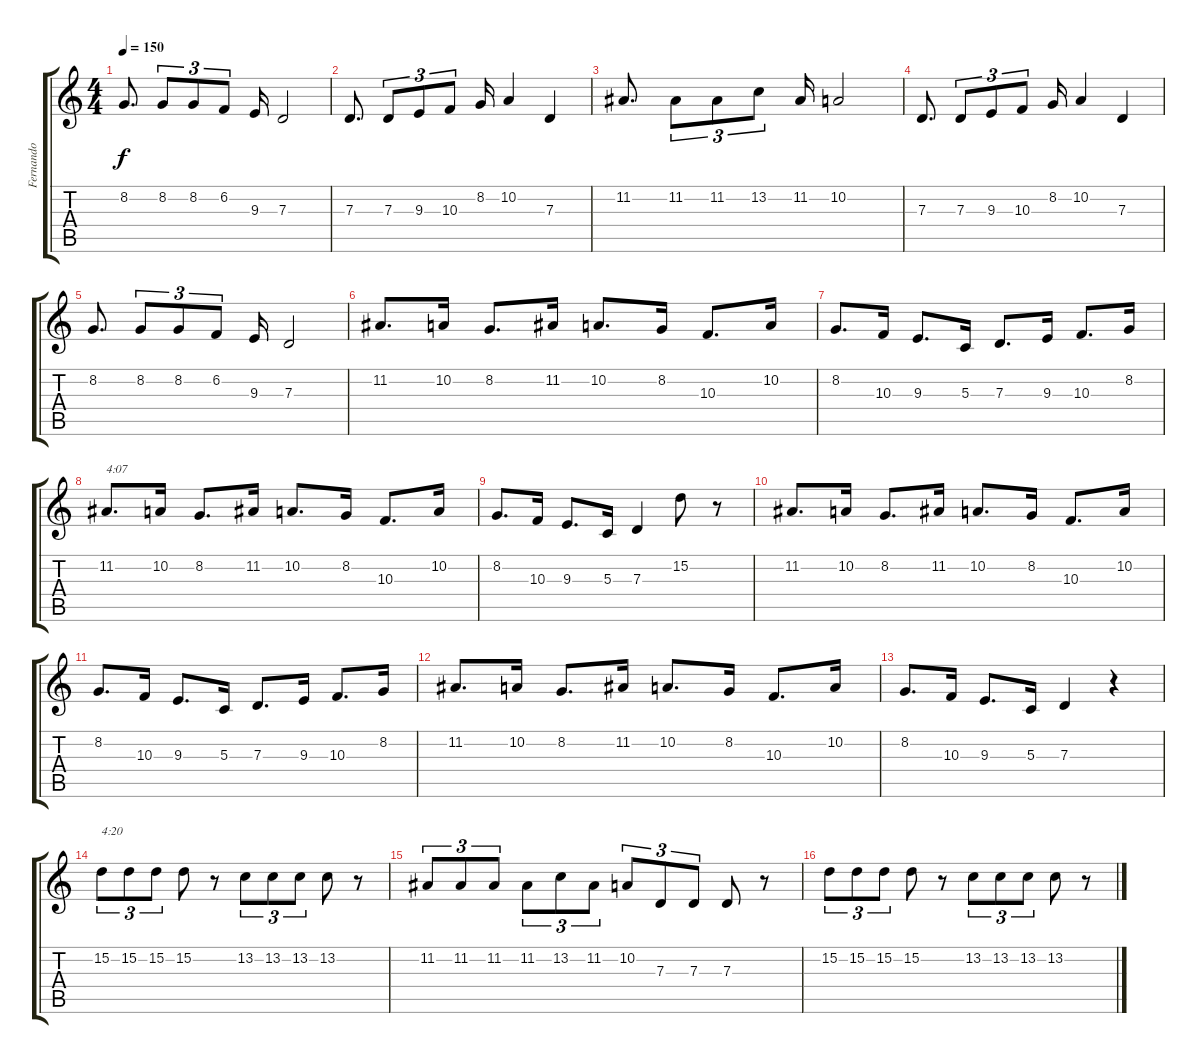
\track ("Fernando" "Fernando") {instrument flute}
\staff {score tabs}
\tuning (E4 B3 G3 D3 A2 E2) {hide}
\ts (4 4)
\tempo 150
\clef g2
\ks c
8.2.8{d dy f} 8.2.8{tu (3 2)} 8.2.8{tu (3 2)} 6.2.8{tu (3 2)} 9.3.16 7.3.2 |
7.3.8{d} 7.3.8{tu (3 2)} 9.3.8{tu (3 2)} 10.3.8{tu (3 2)} 8.2.16 10.2.4 7.3.4 |
11.2.8{d} 11.2.8{tu (3 2)} 11.2.8{tu (3 2)} 13.2.8{tu (3 2)} 11.2.16 10.2.2 |
7.3.8{d} 7.3.8{tu (3 2)} 9.3.8{tu (3 2)} 10.3.8{tu (3 2)} 8.2.16 10.2.4 7.3.4 |
8.2.8{d} 8.2.8{tu (3 2)} 8.2.8{tu (3 2)} 6.2.8{tu (3 2)} 9.3.16 7.3.2 |
11.2.8{d} 10.2.16 8.2.8{d} 11.2.16 10.2.8{d} 8.2.16 10.3.8{d} 10.2.16 |
8.2.8{d} 10.3.16 9.3.8{d} 5.3.16 7.3.8{d} 9.3.16 10.3.8{d} 8.2.16 |
11.2.8{d txt "4:07"} 10.2.16 8.2.8{d} 11.2.16 10.2.8{d} 8.2.16 10.3.8{d} 10.2.16 |
8.2.8{d} 10.3.16 9.3.8{d} 5.3.16 7.3.4 15.2.8 r.8 |
11.2.8{d} 10.2.16 8.2.8{d} 11.2.16 10.2.8{d} 8.2.16 10.3.8{d} 10.2.16 |
8.2.8{d} 10.3.16 9.3.8{d} 5.3.16 7.3.8{d} 9.3.16 10.3.8{d} 8.2.16 |
11.2.8{d} 10.2.16 8.2.8{d} 11.2.16 10.2.8{d} 8.2.16 10.3.8{d} 10.2.16 |
8.2.8{d} 10.3.16 9.3.8{d} 5.3.16 7.3.4 r.4 |
15.2.8{tu (3 2) txt "4:20"} 15.2.8{tu (3 2)} 15.2.8{tu (3 2)} 15.2.8 r.8 13.2.8{tu (3 2)} 13.2.8{tu (3 2)} 13.2.8{tu (3 2)} 13.2.8 r.8 |
11.2.8{tu (3 2)} 11.2.8{tu (3 2)} 11.2.8{tu (3 2)} 11.2.8{tu (3 2)} 13.2.8{tu (3 2)} 11.2.8{tu (3 2)} 10.2.8{tu (3 2)} 7.3.8{tu (3 2)} 7.3.8{tu (3 2)} 7.3.8 r.8 |
15.2.8{tu (3 2)} 15.2.8{tu (3 2)} 15.2.8{tu (3 2)} 15.2.8 r.8 13.2.8{tu (3 2)} 13.2.8{tu (3 2)} 13.2.8{tu (3 2)} 13.2.8 r.8
